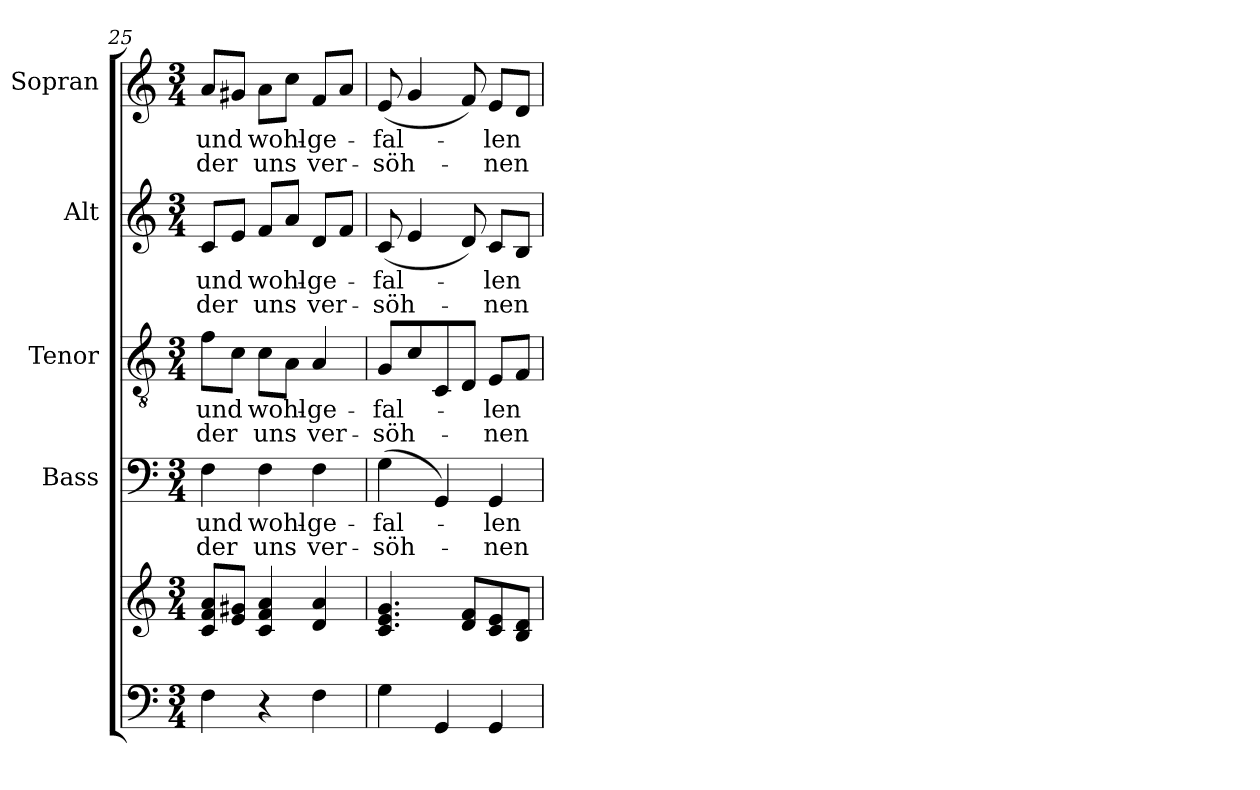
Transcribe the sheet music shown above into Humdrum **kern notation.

**kern	**kern	**kern	**text	**text	**kern	**text	**text	**kern	**text	**text	**kern	**text	**text
*part5	*part5	*part4	*part4	*part4	*part3	*part3	*part3	*part2	*part2	*part2	*part1	*part1	*part1
*staff6	*staff5	*staff4	*staff4	*staff4	*staff3	*staff3	*staff3	*staff2	*staff2	*staff2	*staff1	*staff1	*staff1
*	*	*I"Bass	*	*	*I"Tenor	*	*	*I"Alt	*	*	*I"Sopran	*	*
*	*	*I'B.	*	*	*I'T.	*	*	*I'A.	*	*	*I'S.	*	*
*clefF4	*clefG2	*clefF4	*	*	*clefGv2	*	*	*clefG2	*	*	*clefG2	*	*
*k[]	*k[]	*k[]	*	*	*k[]	*	*	*k[]	*	*	*k[]	*	*
*C:	*C:	*C:	*	*	*C:	*	*	*C:	*	*	*C:	*	*
*M3/4	*M3/4	*M3/4	*	*	*M3/4	*	*	*M3/4	*	*	*M3/4	*	*
=25	=25	=25	=25	=25	=25	=25	=25	=25	=25	=25	=25	=25	=25
!	!	!	!LO:LY:b	!LO:LY:b	!	!LO:LY:b	!LO:LY:b	!	!LO:LY:b	!LO:LY:b	!	!LO:LY:b	!LO:LY:b
4F\	8c/ 8f/ 8a/L	4F\	und	der	8f\L	und	der	8c/L	und	der	8a/L	und	der
.	8e/ 8g#X/J	.	.	.	8c\J	.	.	8e/J	.	.	8g#X/J	.	.
!	!	!	!LO:LY:b	!LO:LY:b	!	!LO:LY:b	!LO:LY:b	!	!LO:LY:b	!LO:LY:b	!	!LO:LY:b	!LO:LY:b
4r	4c/ 4f/ 4a/	4F\	wohl-	uns	8c\L	wohl-	uns	8f/L	wohl-	uns	8a\L	wohl-	uns
.	.	.	.	.	8A\J	.	.	8a/J	.	.	8cc\J	.	.
!	!	!	!LO:LY:b	!LO:LY:b	!	!LO:LY:b	!LO:LY:b	!	!LO:LY:b	!LO:LY:b	!	!LO:LY:b	!LO:LY:b
4F\	4d/ 4a/	4F\	-ge-	ver-	4A/	-ge-	ver-	8d/L	-ge-	ver-	8f/L	-ge-	ver-
.	.	.	.	.	.	.	.	8f/J	.	.	8a/J	.	.
=26	=26	=26	=26	=26	=26	=26	=26	=26	=26	=26	=26	=26	=26
!	!	!	!LO:LY:b	!LO:LY:b	!	!LO:LY:b	!LO:LY:b	!	!LO:LY:b	!LO:LY:b	!	!LO:LY:b	!LO:LY:b
4G\	4.c/ 4.e/ 4.g/	(>4G\	-fal-	-söh-	8G/L	-fal-	-söh-	(<8c/	-fal-	-söh-	(<8e/	-fal-	-söh-
.	.	.	.	.	8c/	.	.	4e/	.	.	4g/	.	.
4GG/	.	4GG/)	.	.	8C/	.	.	.	.	.	.	.	.
.	8d/ 8f/L	.	.	.	8D/J	.	.	8d/)	.	.	8f/)	.	.
!	!	!	!LO:LY:b	!LO:LY:b	!	!LO:LY:b	!LO:LY:b	!	!LO:LY:b	!LO:LY:b	!	!LO:LY:b	!LO:LY:b
4GG/	8c/ 8e/	4GG/	-len	-nen	8E/L	-len	-nen	8c/L	-len	-nen	8e/L	-len	-nen
.	8B/ 8d/J	.	.	.	8F/J	.	.	8B/J	.	.	8d/J	.	.
=	=	=	=	=	=	=	=	=	=	=	=	=	=
*-	*-	*-	*-	*-	*-	*-	*-	*-	*-	*-	*-	*-	*-
